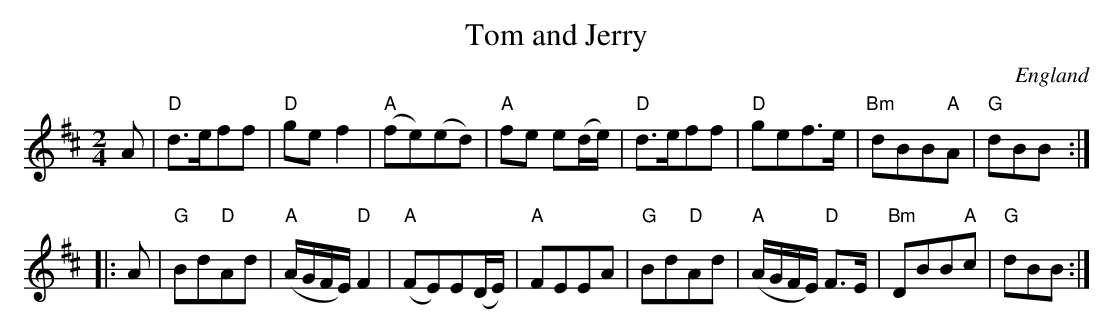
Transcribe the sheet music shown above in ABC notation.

X:1
T:Tom and Jerry
L:1/8
M:2/4
O:England
K:D major
A|\
"D"d>eff|"D"ge f2|"A"(fe)(ed)|"A"fe e(d/e/)|\
"D"d>eff|"D"gef>e|"Bm"dBB"A"A|"G"dBB:|
|:A|\
"G"Bd"D"Ad|"A"(A/G/F/E/) "D"F2|\
"A"(FE)E(D/E/)|"A"FEEA|\
"G"Bd"D"Ad|"A"(A/G/F/E/) "D"F>E|"Bm"DBB"A"c|"G"dBB:|
